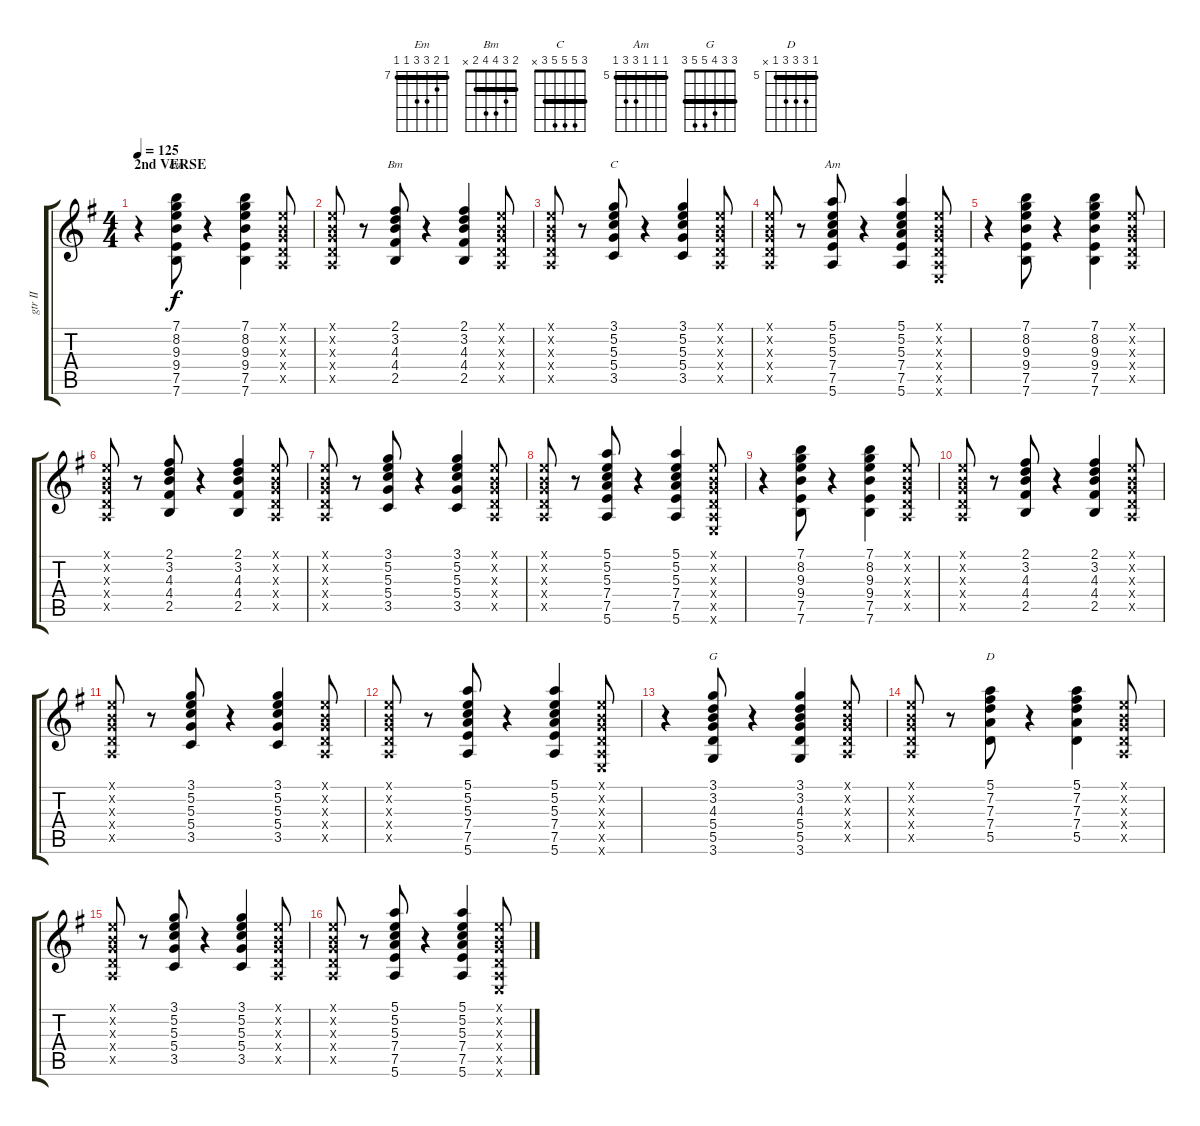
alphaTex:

\track ("gtr II" "gtr II") {instrument acousticguitarsteel}
\staff {score tabs}
\tuning (E4 B3 G3 D3 A2 E2) {hide}
\chord ("Em" 7 8 9 9 7 7) {firstfret 7 barre 7}
\chord ("Bm" 2 3 4 4 2 x) {barre 2}
\chord ("C" 3 5 5 5 3 x) {barre 3}
\chord ("Am" 5 5 5 7 7 5) {firstfret 5 barre 5}
\chord ("G" 3 3 4 5 5 3) {barre 3}
\chord ("D" 5 7 7 7 5 x) {firstfret 5 barre 5}
\ts (4 4)
\section ("" "2nd VERSE")
\tempo 125
\clef g2
\ks eminor
r.4{dy f} (7.1 8.2 9.3 9.4 7.5 7.6).8{ch "Em"} r.4 (7.1 8.2 9.3 9.4 7.5 7.6).4 (0.1{x} 0.2{x} 0.3{x} 0.4{x} 0.5{x}).8 |
(0.1{x} 0.2{x} 0.3{x} 0.4{x} 0.5{x}).8 r.8 (2.1 3.2 4.3 4.4 2.5).8{ch "Bm"} r.4 (2.1 3.2 4.3 4.4 2.5).4 (0.1{x} 0.2{x} 0.3{x} 0.4{x} 0.5{x}).8 |
(0.1{x} 0.2{x} 0.3{x} 0.4{x} 0.5{x}).8 r.8 (3.1 5.2 5.3 5.4 3.5).8{ch "C"} r.4 (3.1 5.2 5.3 5.4 3.5).4 (0.1{x} 0.2{x} 0.3{x} 0.4{x} 0.5{x}).8 |
(0.1{x} 0.2{x} 0.3{x} 0.4{x} 0.5{x}).8 r.8 (5.1 5.2 5.3 7.4 7.5 5.6).8{ch "Am"} r.4 (5.1 5.2 5.3 7.4 7.5 5.6).4 (0.1{x} 0.2{x} 0.3{x} 0.4{x} 0.5{x} 0.6{x}).8 |
r.4{volume 6} (7.1 8.2 9.3 9.4 7.5 7.6).8 r.4 (7.1 8.2 9.3 9.4 7.5 7.6).4 (0.1{x} 0.2{x} 0.3{x} 0.4{x} 0.5{x}).8 |
(0.1{x} 0.2{x} 0.3{x} 0.4{x} 0.5{x}).8 r.8 (2.1 3.2 4.3 4.4 2.5).8 r.4 (2.1 3.2 4.3 4.4 2.5).4 (0.1{x} 0.2{x} 0.3{x} 0.4{x} 0.5{x}).8 |
(0.1{x} 0.2{x} 0.3{x} 0.4{x} 0.5{x}).8 r.8 (3.1 5.2 5.3 5.4 3.5).8 r.4 (3.1 5.2 5.3 5.4 3.5).4 (0.1{x} 0.2{x} 0.3{x} 0.4{x} 0.5{x}).8 |
(0.1{x} 0.2{x} 0.3{x} 0.4{x} 0.5{x}).8 r.8 (5.1 5.2 5.3 7.4 7.5 5.6).8 r.4 (5.1 5.2 5.3 7.4 7.5 5.6).4 (0.1{x} 0.2{x} 0.3{x} 0.4{x} 0.5{x} 0.6{x}).8 |
r.4{volume 6} (7.1 8.2 9.3 9.4 7.5 7.6).8 r.4 (7.1 8.2 9.3 9.4 7.5 7.6).4 (0.1{x} 0.2{x} 0.3{x} 0.4{x} 0.5{x}).8 |
(0.1{x} 0.2{x} 0.3{x} 0.4{x} 0.5{x}).8 r.8 (2.1 3.2 4.3 4.4 2.5).8 r.4 (2.1 3.2 4.3 4.4 2.5).4 (0.1{x} 0.2{x} 0.3{x} 0.4{x} 0.5{x}).8 |
(0.1{x} 0.2{x} 0.3{x} 0.4{x} 0.5{x}).8 r.8 (3.1 5.2 5.3 5.4 3.5).8 r.4 (3.1 5.2 5.3 5.4 3.5).4 (0.1{x} 0.2{x} 0.3{x} 0.4{x} 0.5{x}).8 |
(0.1{x} 0.2{x} 0.3{x} 0.4{x} 0.5{x}).8 r.8 (5.1 5.2 5.3 7.4 7.5 5.6).8 r.4 (5.1 5.2 5.3 7.4 7.5 5.6).4 (0.1{x} 0.2{x} 0.3{x} 0.4{x} 0.5{x} 0.6{x}).8 |
r.4 (3.1 3.2 4.3 5.4 5.5 3.6).8{ch "G"} r.4 (3.1 3.2 4.3 5.4 5.5 3.6).4 (0.1{x} 0.2{x} 0.3{x} 0.4{x} 0.5{x}).8 |
(0.1{x} 0.2{x} 0.3{x} 0.4{x} 0.5{x}).8 r.8 (5.1 7.2 7.3 7.4 5.5).8{ch "D"} r.4 (5.1 7.2 7.3 7.4 5.5).4 (0.1{x} 0.2{x} 0.3{x} 0.4{x} 0.5{x}).8 |
(0.1{x} 0.2{x} 0.3{x} 0.4{x} 0.5{x}).8 r.8 (3.1 5.2 5.3 5.4 3.5).8 r.4 (3.1 5.2 5.3 5.4 3.5).4 (0.1{x} 0.2{x} 0.3{x} 0.4{x} 0.5{x}).8 |
(0.1{x} 0.2{x} 0.3{x} 0.4{x} 0.5{x}).8 r.8 (5.1 5.2 5.3 7.4 7.5 5.6).8 r.4 (5.1 5.2 5.3 7.4 7.5 5.6).4 (0.1{x} 0.2{x} 0.3{x} 0.4{x} 0.5{x} 0.6{x}).8
